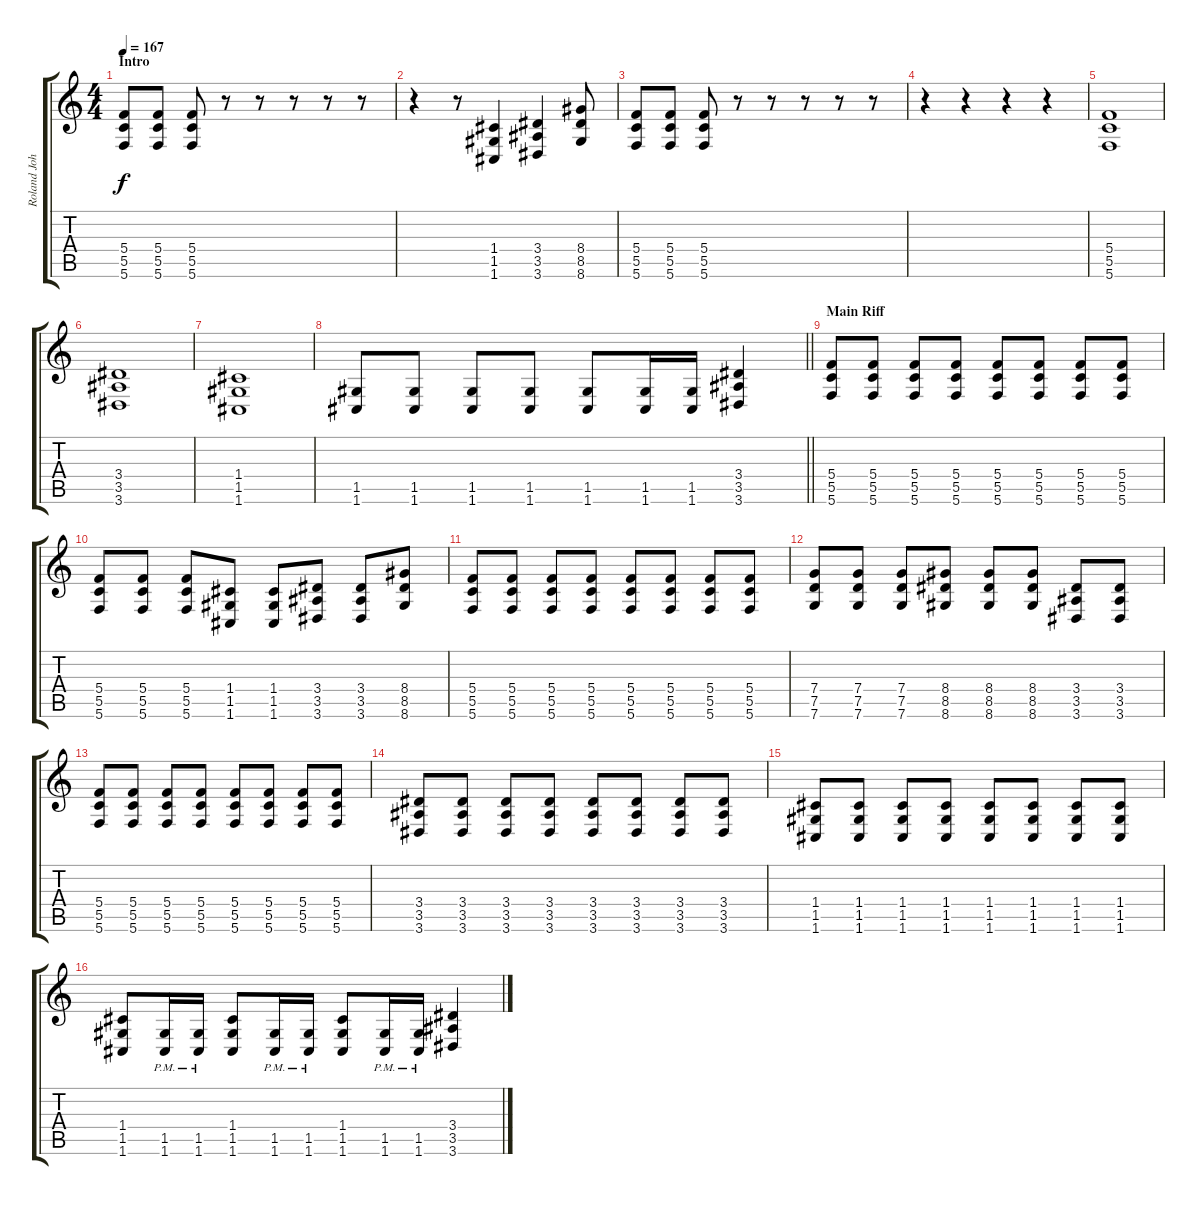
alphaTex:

\track ("Roland Johansson" "Roland Joh") {instrument distortionguitar}
\staff {score tabs}
\tuning (D4 A3 F3 C3 G2 C2) {hide}
\ts (4 4)
\section ("" "Intro")
\tempo 167
\clef g2
\ks c
(5.4 5.5 5.6).8{dy f instrument distortionguitar} (5.4 5.5 5.6).8 (5.4 5.5 5.6).8 r.8 r.8 r.8 r.8 r.8 |
r.4 r.8 (1.4 1.5 1.6).4 (3.4 3.5 3.6).4 (8.4 8.5 8.6).8 |
(5.4 5.5 5.6).8 (5.4 5.5 5.6).8 (5.4 5.5 5.6).8 r.8 r.8 r.8 r.8 r.8 |
r.4 r.4 r.4 r.4 |
(5.4 5.5 5.6).1 |
(3.4 3.5 3.6).1 |
(1.4 1.5 1.6).1 |
\barLineRight lightlight
(1.5 1.6).8 (1.5 1.6).8 (1.5 1.6).8 (1.5 1.6).8 (1.5 1.6).8 (1.5 1.6).16 (1.5 1.6).16 (3.4 3.5 3.6).4 |
\section ("" "Main Riff")
(5.4 5.5 5.6).8 (5.4 5.5 5.6).8 (5.4 5.5 5.6).8 (5.4 5.5 5.6).8 (5.4 5.5 5.6).8 (5.4 5.5 5.6).8 (5.4 5.5 5.6).8 (5.4 5.5 5.6).8 |
(5.4 5.5 5.6).8 (5.4 5.5 5.6).8 (5.4 5.5 5.6).8 (1.4 1.5 1.6).8 (1.4 1.5 1.6).8 (3.4 3.5 3.6).8 (3.4 3.5 3.6).8 (8.4 8.5 8.6).8 |
(5.4 5.5 5.6).8 (5.4 5.5 5.6).8 (5.4 5.5 5.6).8 (5.4 5.5 5.6).8 (5.4 5.5 5.6).8 (5.4 5.5 5.6).8 (5.4 5.5 5.6).8 (5.4 5.5 5.6).8 |
(7.4 7.5 7.6).8 (7.4 7.5 7.6).8 (7.4 7.5 7.6).8 (8.4 8.5 8.6).8 (8.4 8.5 8.6).8 (8.4 8.5 8.6).8 (3.4 3.5 3.6).8 (3.4 3.5 3.6).8 |
(5.4 5.5 5.6).8 (5.4 5.5 5.6).8 (5.4 5.5 5.6).8 (5.4 5.5 5.6).8 (5.4 5.5 5.6).8 (5.4 5.5 5.6).8 (5.4 5.5 5.6).8 (5.4 5.5 5.6).8 |
(3.4 3.5 3.6).8 (3.4 3.5 3.6).8 (3.4 3.5 3.6).8 (3.4 3.5 3.6).8 (3.4 3.5 3.6).8 (3.4 3.5 3.6).8 (3.4 3.5 3.6).8 (3.4 3.5 3.6).8 |
(1.4 1.5 1.6).8 (1.4 1.5 1.6).8 (1.4 1.5 1.6).8 (1.4 1.5 1.6).8 (1.4 1.5 1.6).8 (1.4 1.5 1.6).8 (1.4 1.5 1.6).8 (1.4 1.5 1.6).8 |
(1.4 1.5 1.6).8 (1.5{pm} 1.6{pm}).16 (1.5{pm} 1.6{pm}).16 (1.4 1.5 1.6).8 (1.5{pm} 1.6{pm}).16 (1.5{pm} 1.6{pm}).16 (1.4 1.5 1.6).8 (1.5{pm} 1.6{pm}).16 (1.5{pm} 1.6{pm}).16 (3.4 3.5 3.6).4
